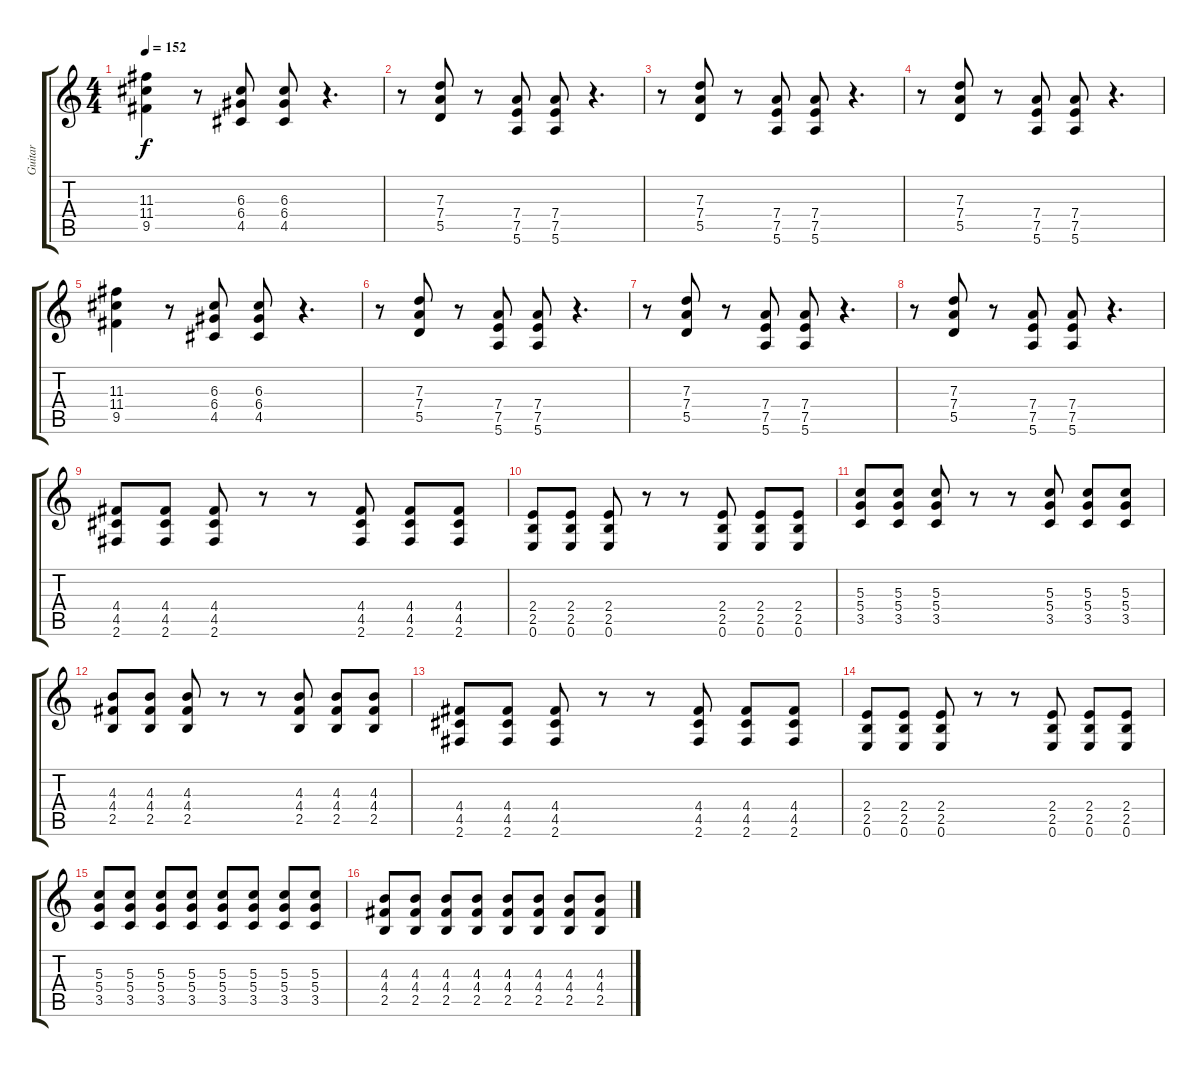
\track ("Guitar" "Guitar") {instrument overdrivenguitar}
\staff {score tabs}
\tuning (E4 B3 G3 D3 A2 E2) {hide}
\ts (4 4)
\tempo 152
\clef g2
\ks c
(11.3 11.4 9.5).4{dy f} r.8 (6.3 6.4 4.5).8 (6.3 6.4 4.5).8 r.4{d} |
r.8 (7.3 7.4 5.5).8 r.8 (7.4 7.5 5.6).8 (7.4 7.5 5.6).8 r.4{d} |
r.8 (7.3 7.4 5.5).8 r.8 (7.4 7.5 5.6).8 (7.4 7.5 5.6).8 r.4{d} |
r.8 (7.3 7.4 5.5).8 r.8 (7.4 7.5 5.6).8 (7.4 7.5 5.6).8 r.4{d} |
(11.3 11.4 9.5).4 r.8 (6.3 6.4 4.5).8 (6.3 6.4 4.5).8 r.4{d} |
r.8 (7.3 7.4 5.5).8 r.8 (7.4 7.5 5.6).8 (7.4 7.5 5.6).8 r.4{d} |
r.8 (7.3 7.4 5.5).8 r.8 (7.4 7.5 5.6).8 (7.4 7.5 5.6).8 r.4{d} |
r.8 (7.3 7.4 5.5).8 r.8 (7.4 7.5 5.6).8 (7.4 7.5 5.6).8 r.4{d} |
(4.4 4.5 2.6).8 (4.4 4.5 2.6).8 (4.4 4.5 2.6).8 r.8 r.8 (4.4 4.5 2.6).8 (4.4 4.5 2.6).8 (4.4 4.5 2.6).8 |
(2.4 2.5 0.6).8 (2.4 2.5 0.6).8 (2.4 2.5 0.6).8 r.8 r.8 (2.4 2.5 0.6).8 (2.4 2.5 0.6).8 (2.4 2.5 0.6).8 |
(5.3 5.4 3.5).8 (5.3 5.4 3.5).8 (5.3 5.4 3.5).8 r.8 r.8 (5.3 5.4 3.5).8 (5.3 5.4 3.5).8 (5.3 5.4 3.5).8 |
(4.3 4.4 2.5).8 (4.3 4.4 2.5).8 (4.3 4.4 2.5).8 r.8 r.8 (4.3 4.4 2.5).8 (4.3 4.4 2.5).8 (4.3 4.4 2.5).8 |
(4.4 4.5 2.6).8 (4.4 4.5 2.6).8 (4.4 4.5 2.6).8 r.8 r.8 (4.4 4.5 2.6).8 (4.4 4.5 2.6).8 (4.4 4.5 2.6).8 |
(2.4 2.5 0.6).8 (2.4 2.5 0.6).8 (2.4 2.5 0.6).8 r.8 r.8 (2.4 2.5 0.6).8 (2.4 2.5 0.6).8 (2.4 2.5 0.6).8 |
(5.3 5.4 3.5).8 (5.3 5.4 3.5).8 (5.3 5.4 3.5).8 (5.3 5.4 3.5).8 (5.3 5.4 3.5).8 (5.3 5.4 3.5).8 (5.3 5.4 3.5).8 (5.3 5.4 3.5).8 |
(4.3 4.4 2.5).8 (4.3 4.4 2.5).8 (4.3 4.4 2.5).8 (4.3 4.4 2.5).8 (4.3 4.4 2.5).8 (4.3 4.4 2.5).8 (4.3 4.4 2.5).8 (4.3 4.4 2.5).8
